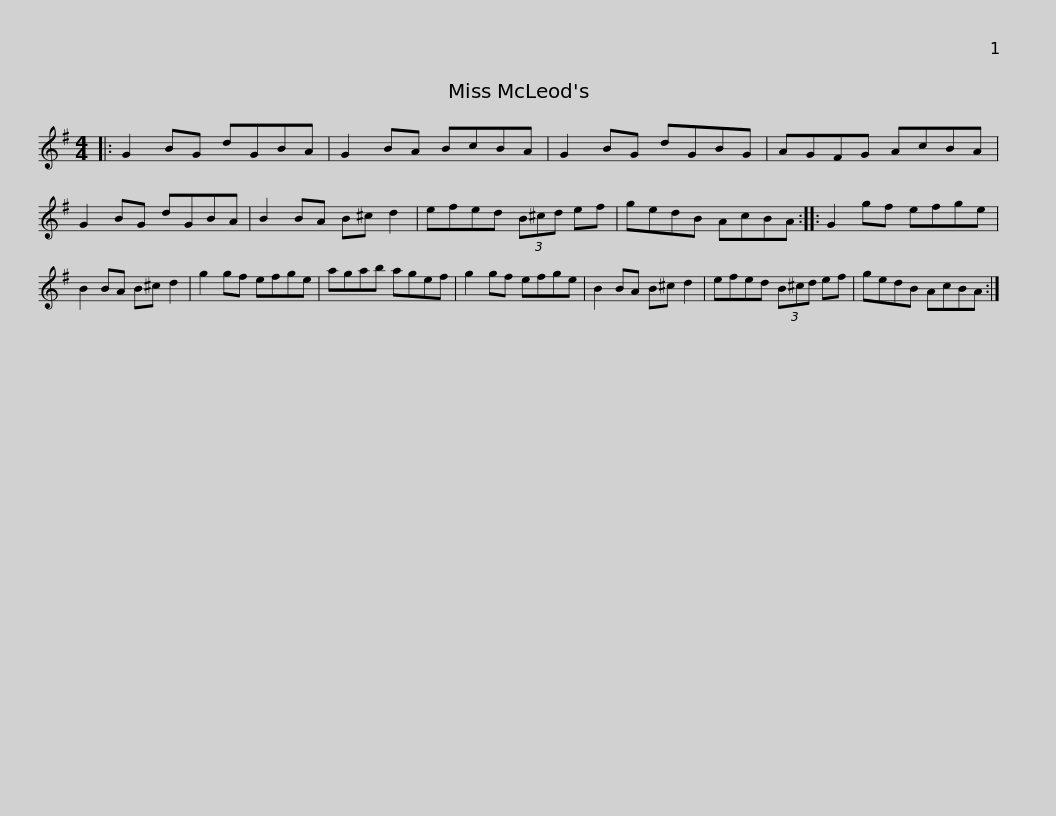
X:1
L:1/8
M:4/4
I:linebreak $
K:G
V:1 treble
V:1
|: G2 BG dGBA | G2 BA BcBA | G2 BG dGBG | AGFG AcBA | G2 BG dGBA | %5
 B2 BA B^c d2 |$ efed (3B^cd ef | gedB AcBA :: G2 gf efge | B2 BA B^c d2 | %10
 g2 gf efge |$ agab agef | g2 gf efge | B2 BA B^c d2 | efed (3B^cd ef | %15
 gedB AcBA :| %16
